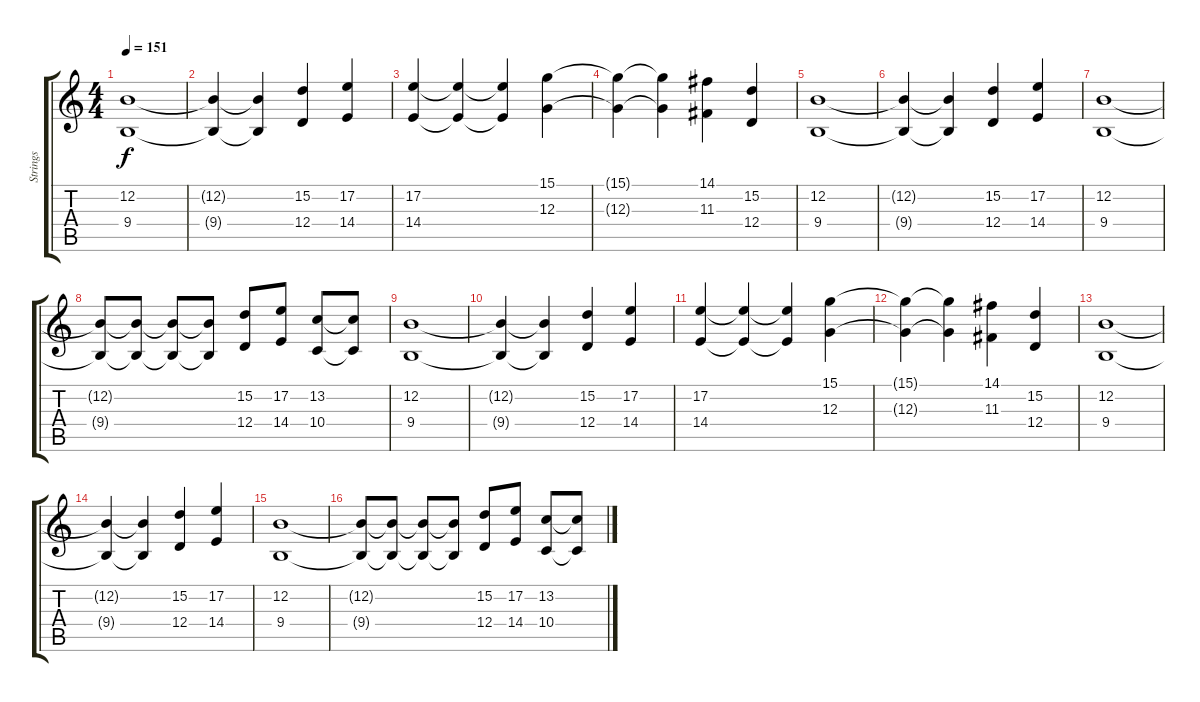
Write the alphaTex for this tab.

\track ("Strings" "Strings") {instrument stringensemble1}
\staff {score tabs}
\tuning (E4 B3 G3 D3 A2 E2) {hide}
\ts (4 4)
\tempo 151
\clef g2
\ks c
(12.2 9.4).1{dy f} |
(12.2{t} 9.4{t}).4 (12.2{t} 9.4{t}).4 (15.2 12.4).4 (17.2 14.4).4 |
(17.2 14.4).4 (17.2{t} 14.4{t}).4 (17.2{t} 14.4{t}).4 (15.1 12.3).4 |
(15.1{t} 12.3{t}).4 (15.1{t} 12.3{t}).4 (14.1 11.3).4 (15.2 12.4).4 |
(12.2 9.4).1 |
(12.2{t} 9.4{t}).4 (12.2{t} 9.4{t}).4 (15.2 12.4).4 (17.2 14.4).4 |
(12.2 9.4).1 |
(12.2{t} 9.4{t}).8 (12.2{t} 9.4{t}).8 (12.2{t} 9.4{t}).8 (12.2{t} 9.4{t}).8 (15.2 12.4).8 (17.2 14.4).8 (13.2 10.4).8 (13.2{t} 10.4{t}).8 |
(12.2 9.4).1 |
(12.2{t} 9.4{t}).4 (12.2{t} 9.4{t}).4 (15.2 12.4).4 (17.2 14.4).4 |
(17.2 14.4).4 (17.2{t} 14.4{t}).4 (17.2{t} 14.4{t}).4 (15.1 12.3).4 |
(15.1{t} 12.3{t}).4 (15.1{t} 12.3{t}).4 (14.1 11.3).4 (15.2 12.4).4 |
(12.2 9.4).1 |
(12.2{t} 9.4{t}).4 (12.2{t} 9.4{t}).4 (15.2 12.4).4 (17.2 14.4).4 |
(12.2 9.4).1 |
(12.2{t} 9.4{t}).8 (12.2{t} 9.4{t}).8 (12.2{t} 9.4{t}).8 (12.2{t} 9.4{t}).8 (15.2 12.4).8 (17.2 14.4).8 (13.2 10.4).8 (13.2{t} 10.4{t}).8
